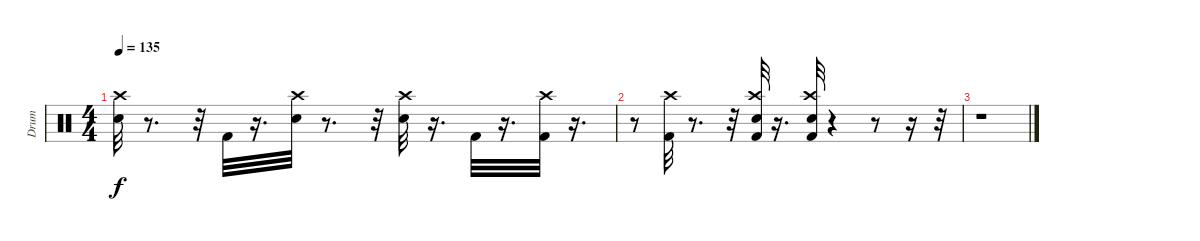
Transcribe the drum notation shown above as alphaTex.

\track ("Drum" "Drum") {instrument percussion}
\staff {score}
\articulation defaults
\ts (4 4)
\tempo 135
\clef neutral
\ks c
("Snare (hit) 2" "Crash high (hit)").32{dy f} r.8{d} r.32 "Kick (hit) 2".32 r.16{d} ("Snare (hit) 2" "Crash high (hit)").32 r.8{d} r.32 ("Snare (hit) 2" "Crash high (hit)").32 r.16{d} "Kick (hit) 2".32 r.16{d} ("Crash high (hit)" "Kick (hit) 2").32 r.16{d} |
r.8 ("Kick (hit) 2" "Crash high (hit)").32 r.8{d} r.32 ("Snare (hit) 2" "Crash high (hit)" "Kick (hit) 2").32 r.16{d} ("Kick (hit) 2" "Snare (hit) 2" "Crash high (hit)").32 r.4 r.8 r.16 r.32 |
r.1
